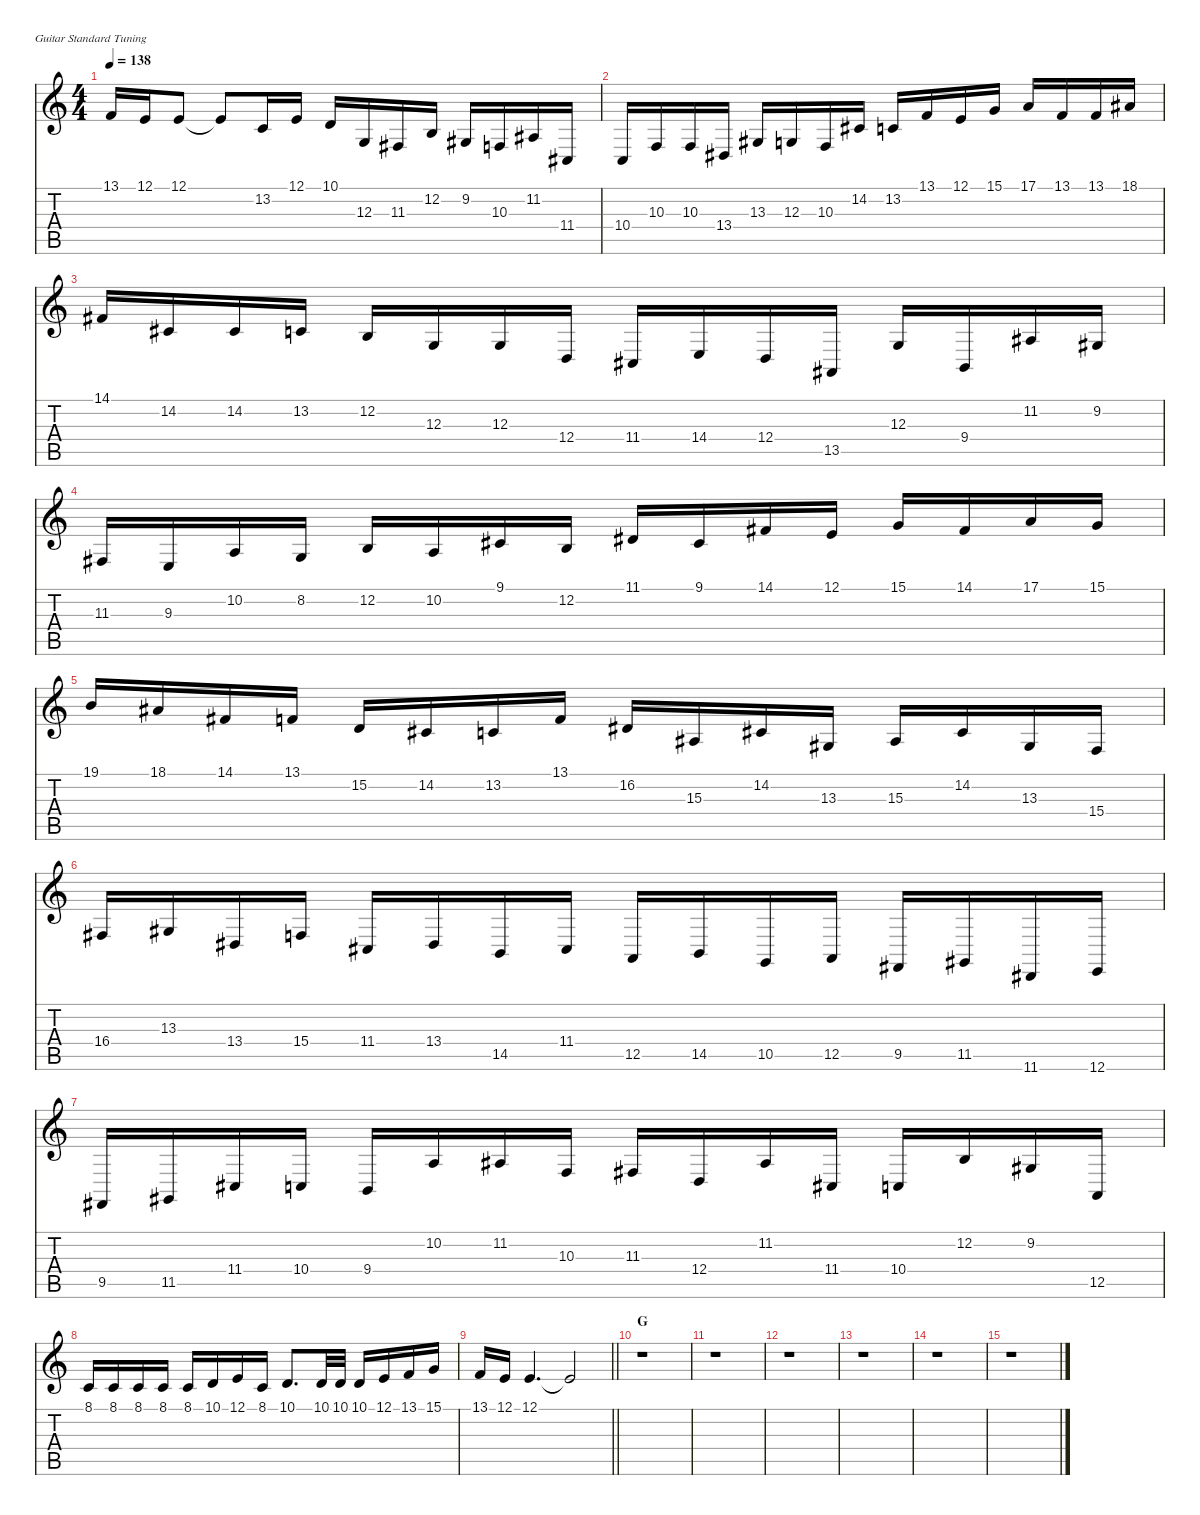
\defaultSystemsLayout 4
\hideDynamics
\bracketExtendMode nobrackets
\singleTrackTrackNamePolicy hidden
\multiTrackTrackNamePolicy hidden
\firstSystemTrackNameMode fullname
\firstSystemTrackNameOrientation horizontal
\otherSystemsTrackNameOrientation horizontal
\track ("Marimbas" "mar.") {instrument marimba}
\staff {score tabs}
\tuning (E4 B3 G3 D3 A2 E2)
\displaytranspose -12
\ts (4 4)
\tempo 138
\clef g2
\ks c
13.1.16{dy fff beam Up} 12.1.16{beam Up} 12.1.8{beam Up} 12.1{t}.8{dy f beam Up} 13.2.16{dy fff beam Up} 12.1.16{beam Up} 10.1.16{beam Up} 12.3.16{beam Up} 11.3{acc #}.16{beam Up} 12.2.16{beam Up} 9.2{acc #}.16{beam Up} 10.3.16{beam Up} 11.2{acc #}.16{beam Up} 11.4{acc #}.16{beam Up} |
10.4.16{beam Up} 10.3.16{beam Up} 10.3.16{beam Up} 13.4{acc #}.16{beam Up} 13.3{acc #}.16{beam Up} 12.3.16{beam Up} 10.3.16{beam Up} 14.2{acc #}.16{beam Up} 13.2.16{beam Up} 13.1.16{beam Up} 12.1.16{beam Up} 15.1.16{beam Up} 17.1.16{beam Up} 13.1.16{beam Up} 13.1.16{beam Up} 18.1{acc #}.16{beam Up} |
14.1{acc #}.16{beam Up} 14.2{acc #}.16{beam Up} 14.2{acc #}.16{beam Up} 13.2.16{beam Up} 12.2.16{beam Up} 12.3.16{beam Up} 12.3.16{beam Up} 12.4.16{beam Up} 11.4{acc #}.16{beam Up} 14.4.16{beam Up} 12.4.16{beam Up} 13.5{acc #}.16{beam Up} 12.3.16{beam Up} 9.4.16{beam Up} 11.2{acc #}.16{beam Up} 9.2{acc #}.16{beam Up} |
11.3{acc #}.16{beam Up} 9.3.16{beam Up} 10.2.16{beam Up} 8.2.16{beam Up} 12.2.16{beam Up} 10.2.16{beam Up} 9.1{acc #}.16{beam Up} 12.2.16{beam Up} 11.1{acc #}.16{beam Up} 9.1{acc #}.16{beam Up} 14.1{acc #}.16{beam Up} 12.1.16{beam Up} 15.1.16{beam Up} 14.1{acc #}.16{beam Up} 17.1.16{beam Up} 15.1.16{beam Up} |
19.1.16{beam Up} 18.1{acc #}.16{beam Up} 14.1{acc #}.16{beam Up} 13.1.16{beam Up} 15.2.16{beam Up} 14.2{acc #}.16{beam Up} 13.2.16{beam Up} 13.1.16{beam Up} 16.2{acc #}.16{beam Up} 15.3{acc #}.16{beam Up} 14.2{acc #}.16{beam Up} 13.3{acc #}.16{beam Up} 15.3{acc #}.16{beam Up} 14.2{acc #}.16{beam Up} 13.3{acc #}.16{beam Up} 15.4.16{beam Up} |
16.4{acc #}.16{beam Up} 13.3{acc #}.16{beam Up} 13.4{acc #}.16{beam Up} 15.4.16{beam Up} 11.4{acc #}.16{beam Up} 13.4{acc #}.16{beam Up} 14.5.16{beam Up} 11.4{acc #}.16{beam Up} 12.5.16{beam Up} 14.5.16{beam Up} 10.5.16{beam Up} 12.5.16{beam Up} 9.5{acc #}.16{beam Up} 11.5{acc #}.16{beam Up} 11.6{acc #}.16{beam Up} 12.6.16{beam Up} |
9.5{acc #}.16{beam Up} 11.5{acc #}.16{beam Up} 11.4{acc #}.16{beam Up} 10.4.16{beam Up} 9.4.16{beam Up} 10.2.16{beam Up} 11.2{acc #}.16{beam Up} 10.3.16{beam Up} 11.3{acc #}.16{beam Up} 12.4.16{beam Up} 11.2{acc #}.16{beam Up} 11.4{acc #}.16{beam Up} 10.4.16{beam Up} 12.2.16{beam Up} 9.2{acc #}.16{beam Up} 12.5.16{beam Up} |
8.1.16{beam Up} 8.1.16{beam Up} 8.1.16{beam Up} 8.1.16{beam Up} 8.1.16{beam Up} 10.1.16{beam Up} 12.1.16{beam Up} 8.1.16{beam Up} 10.1.8{d beam Up} 10.1.32{beam Up} 10.1.32{beam Up} 10.1.16{beam Up} 12.1.16{beam Up} 13.1.16{beam Up} 15.1.16{beam Up} |
\barLineRight lightlight
13.1.16{beam Up} 12.1.16{beam Up} 12.1.4{d beam Up} 12.1{t}.2{dy f beam Up} |
\section ("" "G")
r.1{beam Down} |
r.1{beam Down} |
r.1{beam Down} |
r.1{beam Down} |
r.1{beam Down} |
r.1{beam Down}
